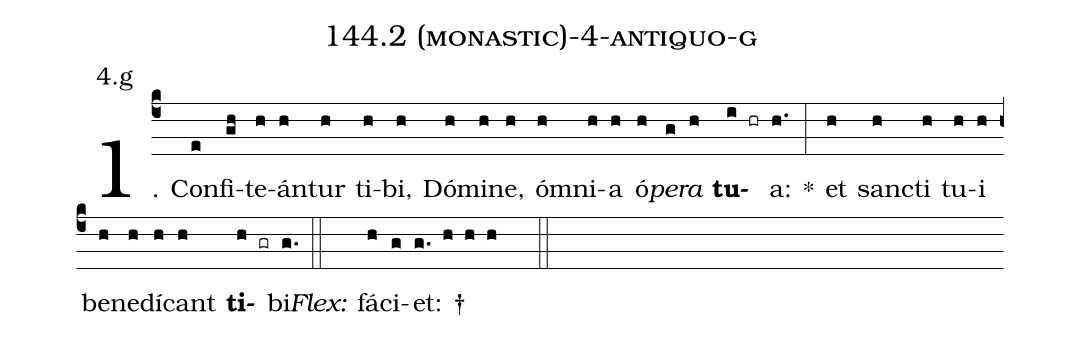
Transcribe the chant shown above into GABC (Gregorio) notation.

name: 144.2 (monastic)-4-antiquo-g;
annotation: 4.g;
%%
(c4)1. Con(e)fi(gh)te(h)án(h)tur(h) ti(h)bi,(h) Dó(h)mi(h)ne,(h) óm(h)ni(h)a(h) ó(h)<i>pe</i>(g)<i>ra</i>(h) <b>tu</b>(i hr)a:(h.) *(:) et(h) sanc(h)ti(h) tu(h)i(h) be(h)ne(h)dí(h)cant(h) <b>ti</b>(h gr)bi.(g.) (::)
<i>Flex:</i>()  fá(h)ci(g)et: †(g. h h h  ::)
